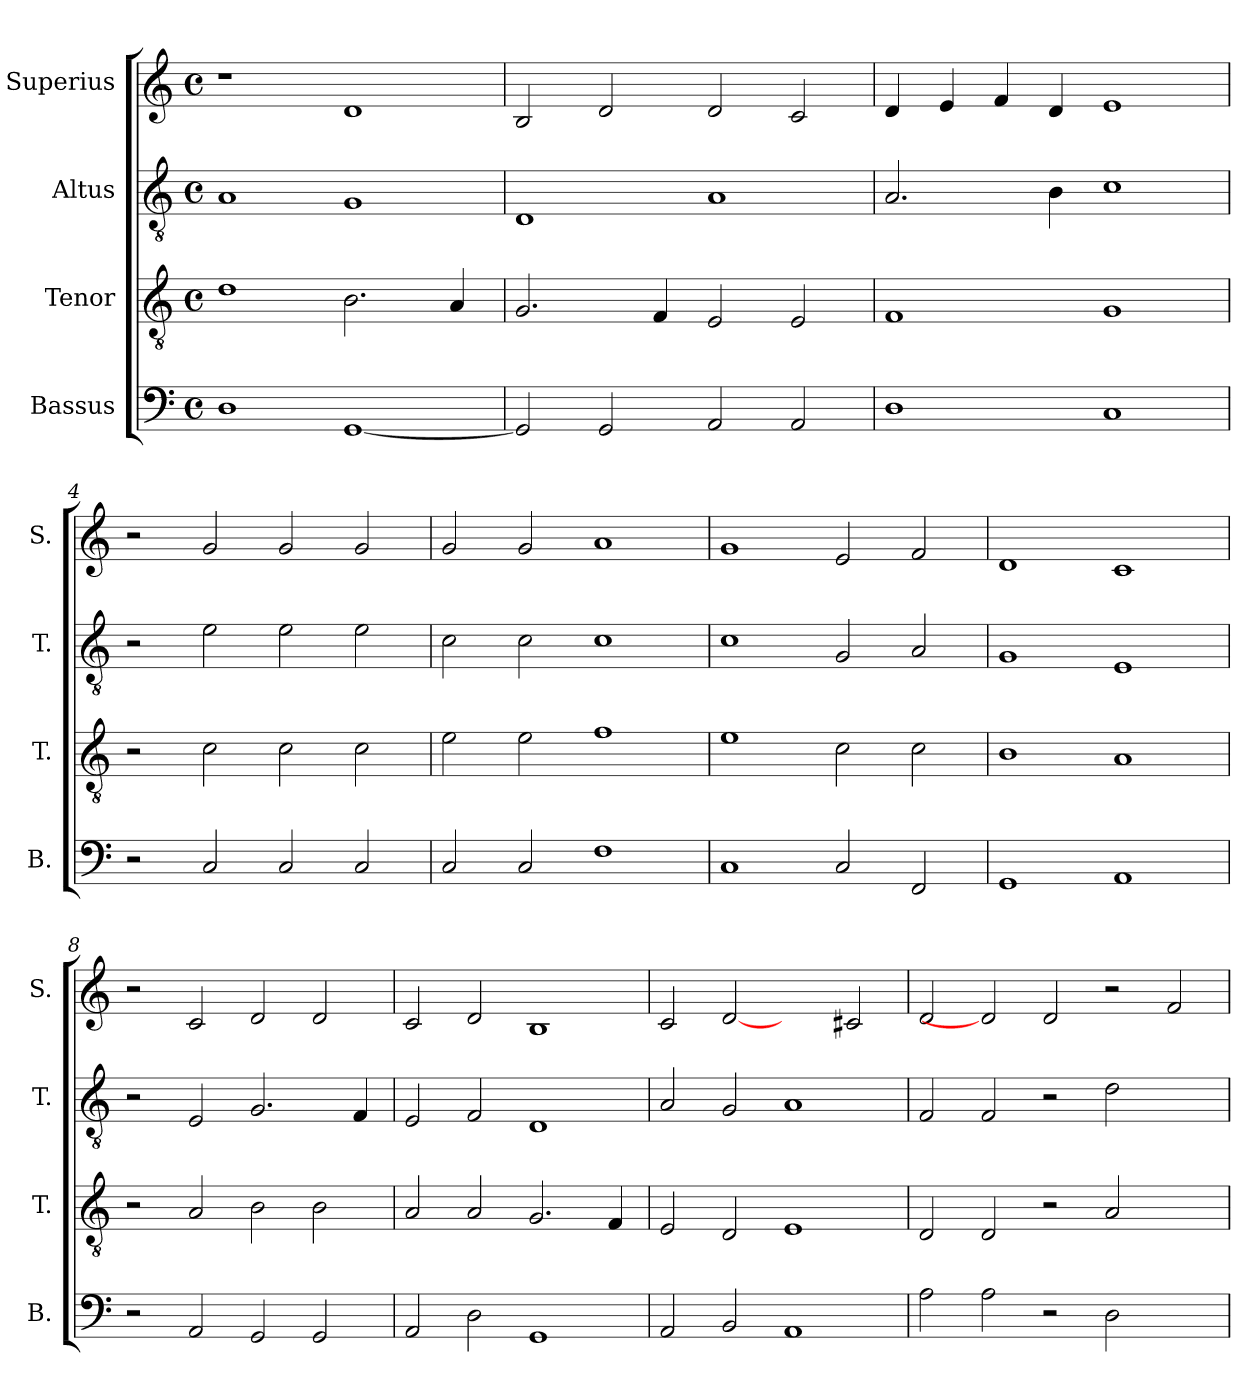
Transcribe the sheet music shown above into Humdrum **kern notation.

**kern	**kern	**kern	**kern
*part4	*part3	*part2	*part1
*staff4	*staff3	*staff2	*staff1
*I"Bassus	*I"Tenor	*I"Altus	*I"Superius
*I'B.	*I'T.	*I'T.	*I'S.
!!LO:PB:g=z
*clefF4	*clefGv2	*clefGv2	*clefG2
*	*ITrd7c12	*ITrd7c12	*
*k[]	*k[]	*k[]	*k[]
*C:	*C:	*C:	*C:
*M4/4	*M4/4	*M4/4	*M4/4
*met(c)	*met(c)	*met(c)	*met(c)
=1	=1	=1	=1
1Di	1Di	1AAi	1r
[<1GGi	2.BBi\	1GGi	1di
.	4AAi/	.	.
=2	=2	=2	=2
2GGi/]	2.GGi/	1DDi	2Bi/
2GGi/	.	.	2di/
.	4FFi/	.	.
2AAi/	2EEi/	1AAi	2di/
2AAi/	2EEi/	.	2ci/
=3	=3	=3	=3
1Di	1FFi	2.AAi/	4di/
.	.	.	4ei/
.	.	.	4fi/
.	.	4BBi\	4di/
1Ci	1GGi	1Ci	1ei
=4	=4	=4	=4
2r	2r	2r	2r
2Ci/	2Ci\	2Ei\	2gi/
2Ci/	2Ci\	2Ei\	2gi/
2Ci/	2Ci\	2Ei\	2gi/
=5	=5	=5	=5
2Ci/	2Ei\	2Ci\	2gi/
2Ci/	2Ei\	2Ci\	2gi/
1Fi	1Fi	1Ci	1ai
!!LO:LB:g=z
=6	=6	=6	=6
1Ci	1Ei	1Ci	1gi
2Ci/	2Ci\	2GGi/	2ei/
2FFi/	2Ci\	2AAi/	2fi/
=7	=7	=7	=7
1GGi	1BBi	1GGi	1di
1AAi	1AAi	1EEi	1ci
=8	=8	=8	=8
2r	2r	2r	2r
2AAi/	2AAi/	2EEi/	2ci/
2GGi/	2BBi\	2.GGi/	2di/
2GGi/	2BBi\	.	2di/
.	.	4FFi/	.
=9	=9	=9	=9
2AAi/	2AAi/	2EEi/	2ci/
2Di\	2AAi/	2FFi/	2di/
1GGi	2.GGi/	1DDi	1Bi
.	4FFi/	.	.
=10	=10	=10	=10
2AAi/	2EEi/	2AAi/	2ci/
2BBi/	2DDi/	2GGi/	[2di
1AAi	1EEi	1AAi	2ryy
.	.	.	2c#Xi/
!!LO:LB:g=z
=11	=11	=11	=11
2Ai\	2DDi/	2FFi/	2di/
2Ai\	2DDi/	2FFi/	2di]
2r	2r	2r	2di/
2Di\	2AAi/	2Di\	2r
2ryy	2ryy	2ryy	2fi/
=	=	=	=
*-	*-	*-	*-
